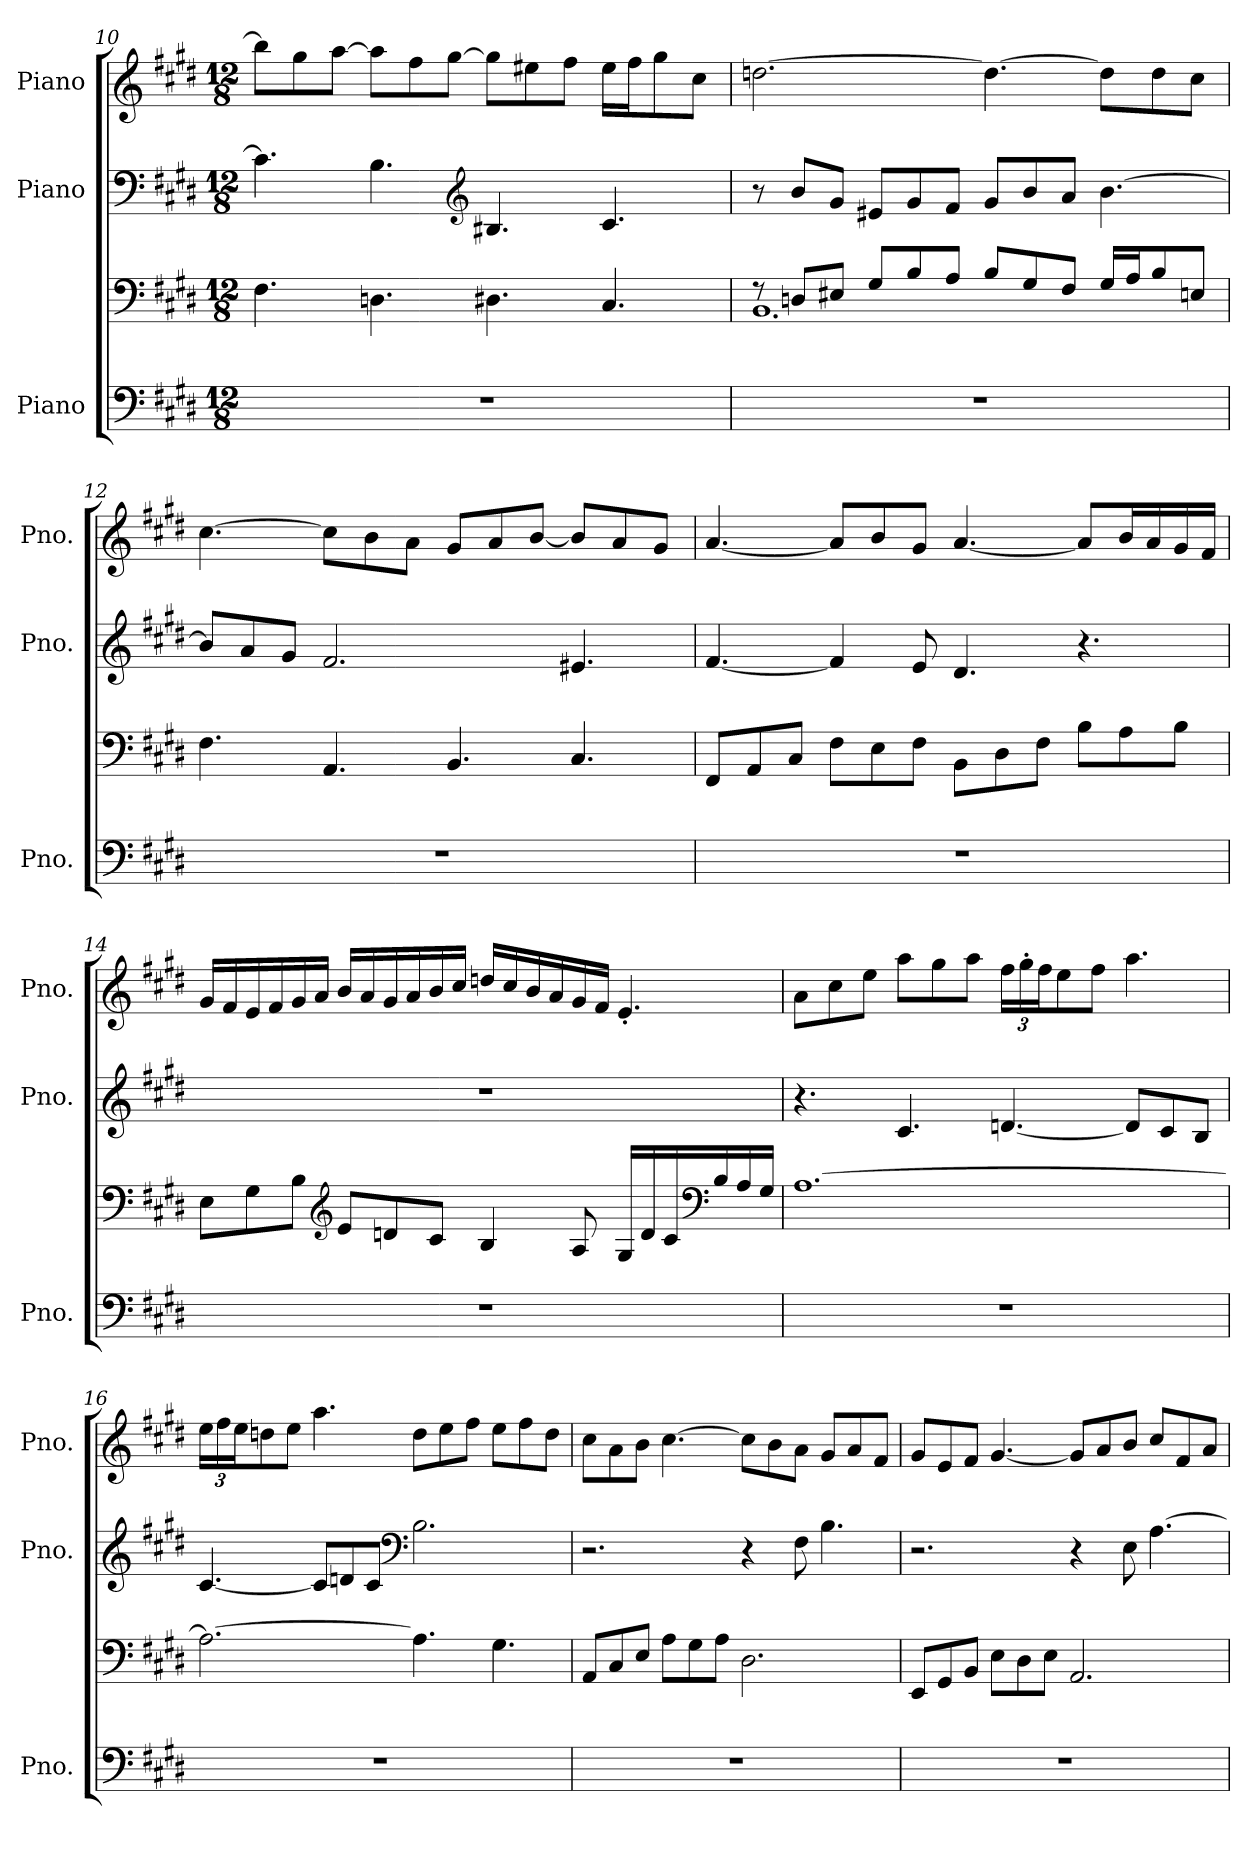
**kern	**kern	**kern	**kern
*part3	*part3	*part2	*part1
*staff4	*staff3	*staff2	*staff1
*I"Piano	*	*I"Piano	*I"Piano
*I'Pno.	*	*I'Pno.	*I'Pno.
*clefF4	*clefF4	*clefF4	*clefG2
*k[f#c#g#d#]	*k[f#c#g#d#]	*k[f#c#g#d#]	*k[f#c#g#d#]
*M12/8	*M12/8	*M12/8	*M12/8
=10	=10	=10	=10
1.r	4.F#\	4.c#\]	8bb\L]
.	.	.	8gg#\
.	.	.	[8aa\J
.	4.Dn\	4.B\	8aa\L]
.	.	.	8ff#\
.	.	.	[8gg#\J
*	*	*clefG2	*
.	4.D#X\	4.B#X/	8gg#\L]
.	.	.	8ee#X\
.	.	.	8ff#\J
.	4.C#/	4.c#/	16ee#\LL
.	.	.	16ff#\J
.	.	.	8gg#\
.	.	.	8cc#\J
!!LO:LB:g=z
=11	=11	=11	=11
*	*^	*	*
1.r	8r	1.BB	8r	[2.ddn\
.	8Dn/L	.	8b/L	.
.	8E#X/J	.	8g#/J	.
.	8G#/L	.	8e#X/L	.
.	8B/	.	8g#/	.
.	8A/J	.	8f#/J	.
.	8B/L	.	8g#/L	4.dd\_
.	8G#/	.	8b/	.
.	8F#/J	.	8a/J	.
.	16G#/LL	.	[4.b\	8dd\L]
.	16A/J	.	.	.
.	8B/	.	.	8dd\
.	8En/J	.	.	8cc#\J
*	*v	*v	*	*
=12	=12	=12	=12
1.r	4.F#\	8b/L]	[4.cc#\
.	.	8a/	.
.	.	8g#/J	.
.	4.AA/	2.f#/	8cc#\L]
.	.	.	8b\
.	.	.	8a\J
.	4.BB/	.	8g#/L
.	.	.	8a/
.	.	.	[8b/J
.	4.C#/	4.e#X/	8b/L]
.	.	.	8a/
.	.	.	8g#/J
!!LO:PB:g=z
=13	=13	=13	=13
1.r	8FF#/L	[4.f#/	[4.a/
.	8AA/	.	.
.	8C#/J	.	.
.	8F#\L	4f#/]	8a/L]
.	8E\	.	8b/
.	8F#\J	8e/	8g#/J
.	8BB\L	4.d#/	[4.a/
.	8D#\	.	.
.	8F#\J	.	.
.	8B\L	4.r	8a/L]
.	8A\	.	16b/L
.	.	.	16a/
.	8B\J	.	16g#/
.	.	.	16f#/JJ
=14	=14	=14	=14
1.r	8E\L	1.r	16g#/LL
.	.	.	16f#/
.	8G#\	.	16e/
.	.	.	16f#/
.	8B\J	.	16g#/
.	.	.	16a/JJ
*	*clefG2	*	*
.	8e/L	.	16b/LL
.	.	.	16a/
.	8dn/	.	16g#/
.	.	.	16a/
.	8c#/J	.	16b/
.	.	.	16cc#/JJ
.	4B/	.	16ddn/LL
.	.	.	16cc#/
.	.	.	16b/
.	.	.	16a/
.	8A/	.	16g#/
.	.	.	16f#/JJ
.	16G#/LL	.	4.e'/
.	16d/	.	.
.	16c#/	.	.
*	*clefF4	*	*
.	16B/	.	.
.	16A/	.	.
.	16G#/JJ	.	.
!!LO:LB:g=z
=15	=15	=15	=15
1.r	[1.A	4.r	8a\L
.	.	.	8cc#\
.	.	.	8ee\J
.	.	4.c#/	8aa\L
.	.	.	8gg#\
.	.	.	8aa\J
*	*	*	*Xbrackettup
.	.	[4.dn/	24ff#\LL
.	.	.	24gg#'\
.	.	.	24ff#\J
.	.	.	8ee\
.	.	.	8ff#\J
.	.	8d/L]	4.aa\
.	.	8c#/	.
.	.	8B/J	.
=16	=16	=16	=16
1.r	2.A\_	[4.c#/	24ee\LL
.	.	.	24ff#\
.	.	.	24ee\J
.	.	.	8ddn\
.	.	.	8ee\J
.	.	8c#/L]	4.aa\
.	.	8dn/	.
.	.	8c#/J	.
*	*	*clefF4	*
.	4.A\]	2.B\	8dd\L
.	.	.	8ee\
.	.	.	8ff#\J
.	4.G#\	.	8ee\L
.	.	.	8ff#\
.	.	.	8dd\J
!!LO:LB:g=z
=17	=17	=17	=17
1.r	8AA/L	2.r	8cc#\L
.	8C#/	.	8a\
.	8E/J	.	8b\J
.	8A\L	.	[4.cc#\
.	8G#\	.	.
.	8A\J	.	.
.	2.D#\	4r	8cc#\L]
.	.	.	8b\
.	.	8F#\	8a\J
.	.	4.B\	8g#/L
.	.	.	8a/
.	.	.	8f#/J
=18	=18	=18	=18
1.r	8EE/L	2.r	8g#/L
.	8GG#/	.	8e/
.	8BB/J	.	8f#/J
.	8E\L	.	[4.g#/
.	8D#\	.	.
.	8E\J	.	.
.	2.AA/	4r	8g#/L]
.	.	.	8a/
.	.	8E\	8b/J
.	.	[4.A\	8cc#/L
.	.	.	8f#/
.	.	.	8a/J
=	=	=	=
*-	*-	*-	*-
